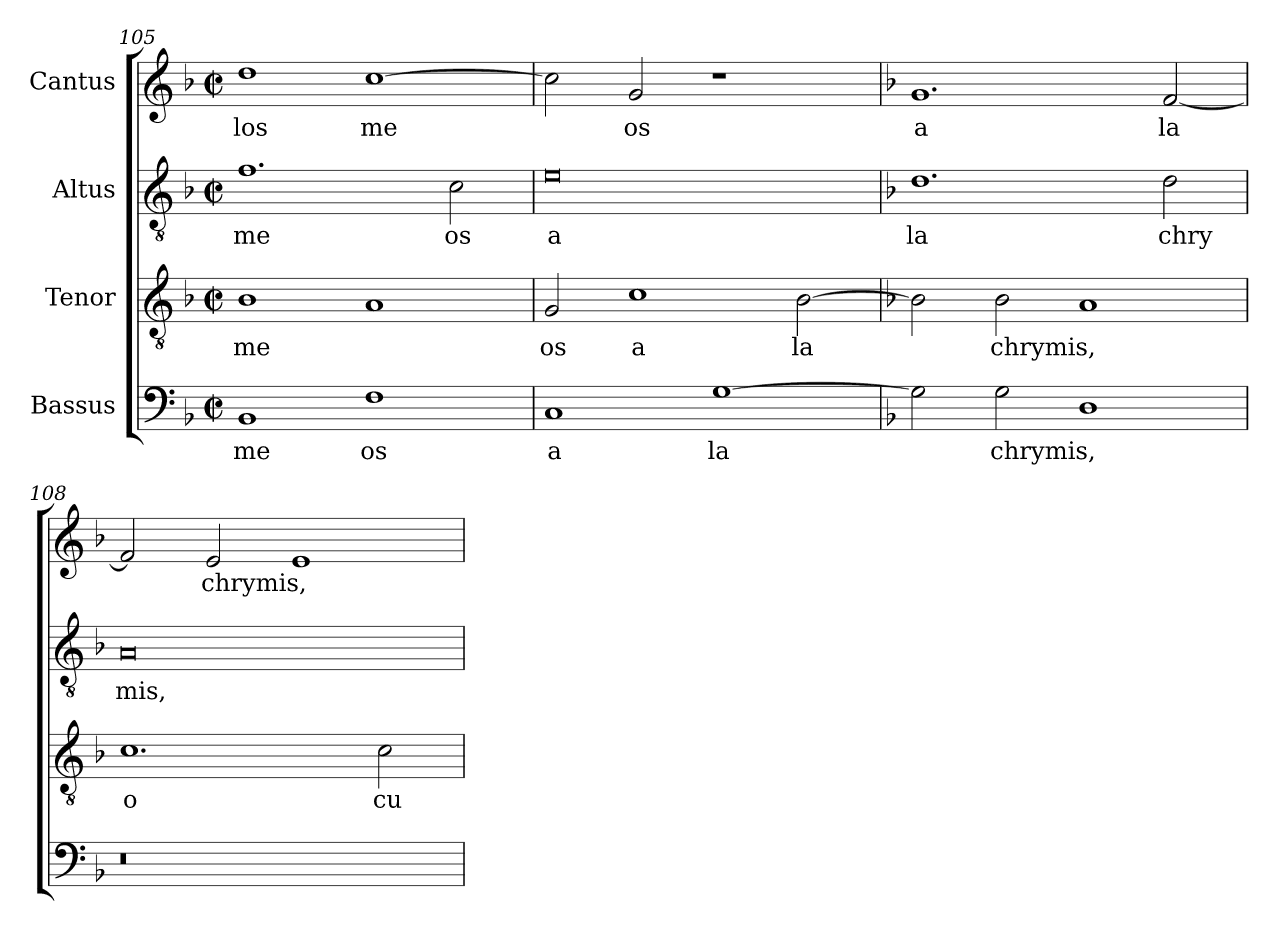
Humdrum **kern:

**kern	**text	**kern	**text	**kern	**text	**kern	**text
*part4	*part4	*part3	*part3	*part2	*part2	*part1	*part1
*staff4	*staff4	*staff3	*staff3	*staff2	*staff2	*staff1	*staff1
*I"Bassus	*	*I"Tenor	*	*I"Altus	*	*I"Cantus	*
*clefF4	*	*clefGv2	*	*clefGv2	*	*clefG2	*
*k[b-]	*	*k[b-]	*	*k[b-]	*	*k[b-]	*
*F:	*	*F:	*	*F:	*	*F:	*
*M2/2	*	*M2/2	*	*M2/2	*	*M2/2	*
*met(c|)	*	*met(c|)	*	*met(c|)	*	*met(c|)	*
=105	=105	=105	=105	=105	=105	=105	=105
!	!LO:LY:b:cj	!	!LO:LY:b:cj	!	!LO:LY:b:cj	!	!LO:LY:b:cj
1BB-	me	1B-	me	1.f	me	1dd	los
!	!LO:LY:b:cj	!	!	!	!	!	!LO:LY:b:cj
1F	os	1A	.	.	.	[>1cc	me
!	!	!	!	!	!LO:LY:b:cj	!	!
.	.	.	.	2c\	os	.	.
=106	=106	=106	=106	=106	=106	=106	=106
!	!LO:LY:b:cj	!	!LO:LY:b:cj	!	!LO:LY:b:cj	!	!
1C	a	2G/	os	0e	a	2cc\]	.
!	!	!	!LO:LY:b:cj	!	!	!	!LO:LY:b:cj
.	.	1c	a	.	.	2g/	os
!	!LO:LY:b:cj	!	!	!	!	!	!
[>1G	la	.	.	.	.	1r	.
!	!	!	!LO:LY:b:cj	!	!	!	!
.	.	[>2B-\	la	.	.	.	.
=107	=107	=107	=107	=107	=107	=107	=107
*	*	*	*	*k[b-]	*	*	*
*	*	*	*	*F:	*	*	*
!	!	!	!	!	!LO:LY:b:cj	!	!LO:LY:b:cj
2G\]	.	2B-\]	.	1.d	la	1.g	a
!	!LO:LY:b:cj	!	!LO:LY:b:cj	!	!	!	!
2G\	chrymis,	2B-\	chrymis,	.	.	.	.
1D	.	1A	.	.	.	.	.
!	!	!	!	!	!LO:LY:b:cj	!	!LO:LY:b:cj
.	.	.	.	2d\	chry	[>2f/	la
!!LO:LB:g=z
=108	=108	=108	=108	=108	=108	=108	=108
!	!	!	!LO:LY:b:cj	!	!LO:LY:b:cj	!	!
0r	.	1.c	o	0A	mis,	2f/]	.
!	!	!	!	!	!	!	!LO:LY:b:cj
.	.	.	.	.	.	2e/	chrymis,
.	.	.	.	.	.	1e	.
!	!	!	!LO:LY:b:cj	!	!	!	!
.	.	2c\	cu	.	.	.	.
=	=	=	=	=	=	=	=
*-	*-	*-	*-	*-	*-	*-	*-
